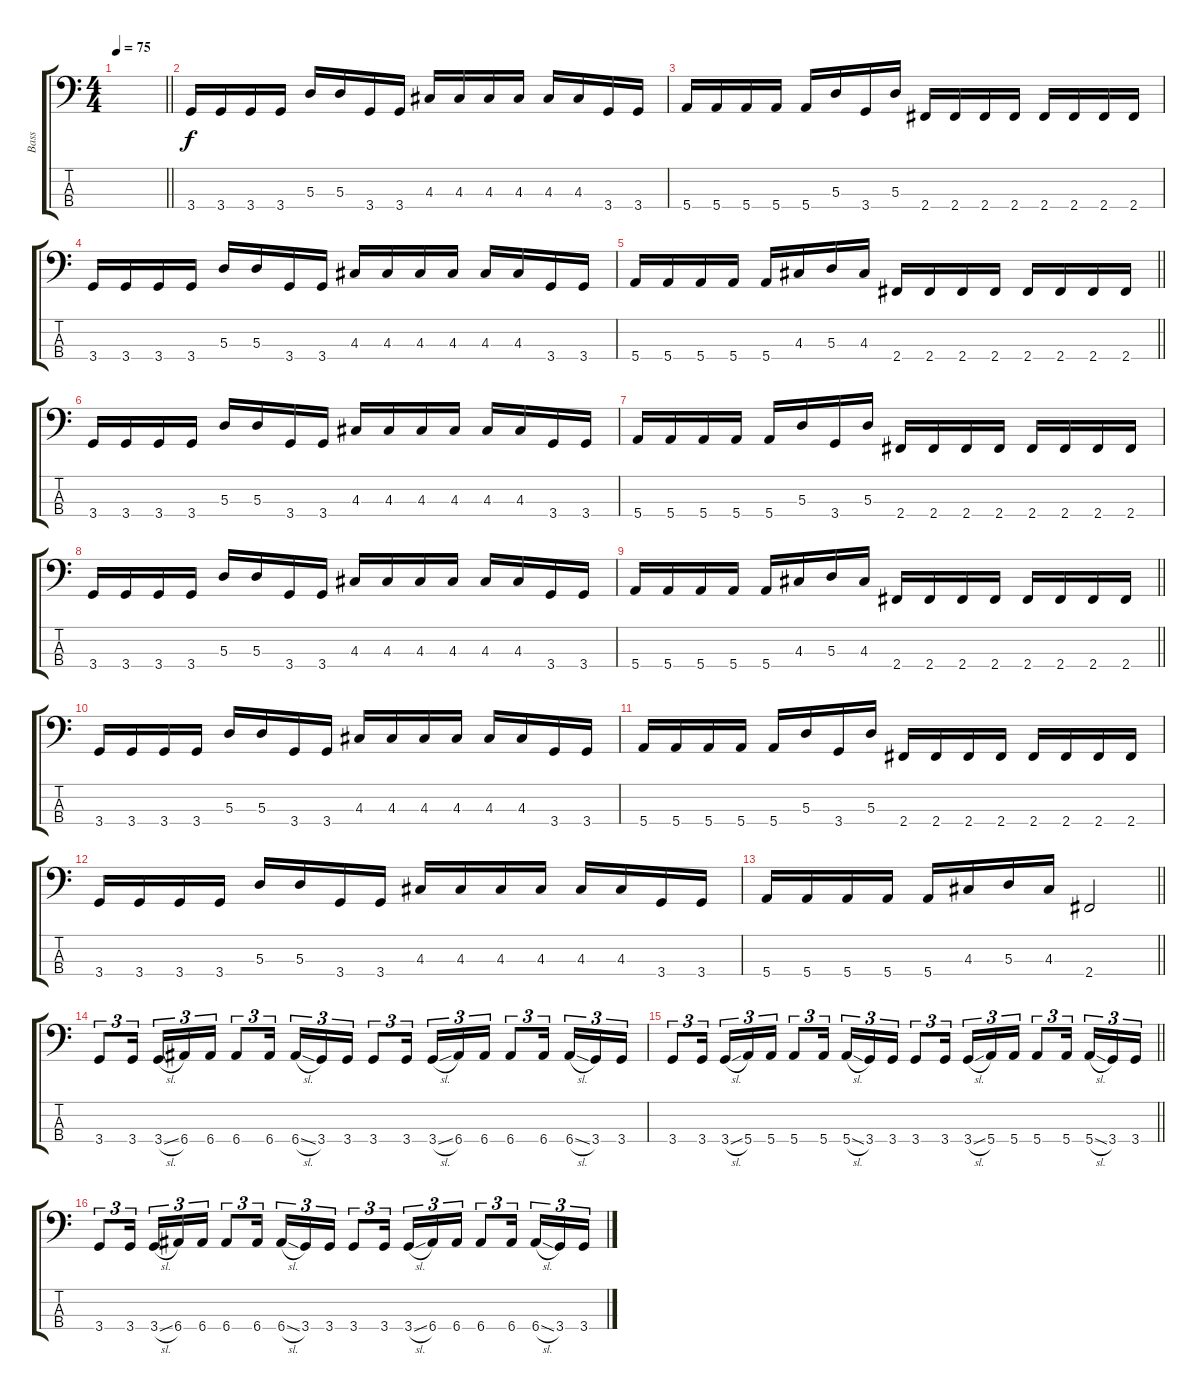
\track ("Bass" "Bass") {instrument electricbassfinger}
\staff {score tabs}
\tuning (G2 D2 A1 E1) {hide}
\ts (4 4)
\tempo 75
\clef f4
\barLineRight lightlight
\ks c
|
\section ("" "")
3.4.16 3.4.16 3.4.16 3.4.16 5.3.16 5.3.16 3.4.16 3.4.16 4.3.16 4.3.16 4.3.16 4.3.16 4.3.16 4.3.16 3.4.16 3.4.16 |
5.4.16 5.4.16 5.4.16 5.4.16 5.4.16 5.3.16 3.4.16 5.3.16 2.4.16 2.4.16 2.4.16 2.4.16 2.4.16 2.4.16 2.4.16 2.4.16 |
3.4.16 3.4.16 3.4.16 3.4.16 5.3.16 5.3.16 3.4.16 3.4.16 4.3.16 4.3.16 4.3.16 4.3.16 4.3.16 4.3.16 3.4.16 3.4.16 |
\barLineRight lightlight
5.4.16 5.4.16 5.4.16 5.4.16 5.4.16 4.3.16 5.3.16 4.3.16 2.4.16 2.4.16 2.4.16 2.4.16 2.4.16 2.4.16 2.4.16 2.4.16 |
\section ("" "")
3.4.16 3.4.16 3.4.16 3.4.16 5.3.16 5.3.16 3.4.16 3.4.16 4.3.16 4.3.16 4.3.16 4.3.16 4.3.16 4.3.16 3.4.16 3.4.16 |
5.4.16 5.4.16 5.4.16 5.4.16 5.4.16 5.3.16 3.4.16 5.3.16 2.4.16 2.4.16 2.4.16 2.4.16 2.4.16 2.4.16 2.4.16 2.4.16 |
3.4.16 3.4.16 3.4.16 3.4.16 5.3.16 5.3.16 3.4.16 3.4.16 4.3.16 4.3.16 4.3.16 4.3.16 4.3.16 4.3.16 3.4.16 3.4.16 |
\barLineRight lightlight
5.4.16 5.4.16 5.4.16 5.4.16 5.4.16 4.3.16 5.3.16 4.3.16 2.4.16 2.4.16 2.4.16 2.4.16 2.4.16 2.4.16 2.4.16 2.4.16 |
\section ("" "")
3.4.16 3.4.16 3.4.16 3.4.16 5.3.16 5.3.16 3.4.16 3.4.16 4.3.16 4.3.16 4.3.16 4.3.16 4.3.16 4.3.16 3.4.16 3.4.16 |
5.4.16 5.4.16 5.4.16 5.4.16 5.4.16 5.3.16 3.4.16 5.3.16 2.4.16 2.4.16 2.4.16 2.4.16 2.4.16 2.4.16 2.4.16 2.4.16 |
3.4.16 3.4.16 3.4.16 3.4.16 5.3.16 5.3.16 3.4.16 3.4.16 4.3.16 4.3.16 4.3.16 4.3.16 4.3.16 4.3.16 3.4.16 3.4.16 |
\barLineRight lightlight
5.4.16 5.4.16 5.4.16 5.4.16 5.4.16 4.3.16 5.3.16 4.3.16 2.4.2 |
3.4.8{tu (3 2)} 3.4.16{tu (3 2) beam splitsecondary} 3.4{sl}.16{tu (3 2)} 6.4.16{tu (3 2)} 6.4.16{tu (3 2)} 6.4.8{tu (3 2)} 6.4.16{tu (3 2) beam splitsecondary} 6.4{sl}.16{tu (3 2)} 3.4.16{tu (3 2)} 3.4.16{tu (3 2)} 3.4.8{tu (3 2)} 3.4.16{tu (3 2) beam splitsecondary} 3.4{sl}.16{tu (3 2)} 6.4.16{tu (3 2)} 6.4.16{tu (3 2)} 6.4.8{tu (3 2)} 6.4.16{tu (3 2) beam splitsecondary} 6.4{sl}.16{tu (3 2)} 3.4.16{tu (3 2)} 3.4.16{tu (3 2)} |
\barLineRight lightlight
3.4.8{tu (3 2)} 3.4.16{tu (3 2) beam splitsecondary} 3.4{sl}.16{tu (3 2)} 5.4.16{tu (3 2)} 5.4.16{tu (3 2)} 5.4.8{tu (3 2)} 5.4.16{tu (3 2) beam splitsecondary} 5.4{sl}.16{tu (3 2)} 3.4.16{tu (3 2)} 3.4.16{tu (3 2)} 3.4.8{tu (3 2)} 3.4.16{tu (3 2) beam splitsecondary} 3.4{sl}.16{tu (3 2)} 5.4.16{tu (3 2)} 5.4.16{tu (3 2)} 5.4.8{tu (3 2)} 5.4.16{tu (3 2) beam splitsecondary} 5.4{sl}.16{tu (3 2)} 3.4.16{tu (3 2)} 3.4.16{tu (3 2)} |
\section ("" "")
3.4.8{tu (3 2)} 3.4.16{tu (3 2) beam splitsecondary} 3.4{sl}.16{tu (3 2)} 6.4.16{tu (3 2)} 6.4.16{tu (3 2)} 6.4.8{tu (3 2)} 6.4.16{tu (3 2) beam splitsecondary} 6.4{sl}.16{tu (3 2)} 3.4.16{tu (3 2)} 3.4.16{tu (3 2)} 3.4.8{tu (3 2)} 3.4.16{tu (3 2) beam splitsecondary} 3.4{sl}.16{tu (3 2)} 6.4.16{tu (3 2)} 6.4.16{tu (3 2)} 6.4.8{tu (3 2)} 6.4.16{tu (3 2) beam splitsecondary} 6.4{sl}.16{tu (3 2)} 3.4.16{tu (3 2)} 3.4.16{tu (3 2)}
